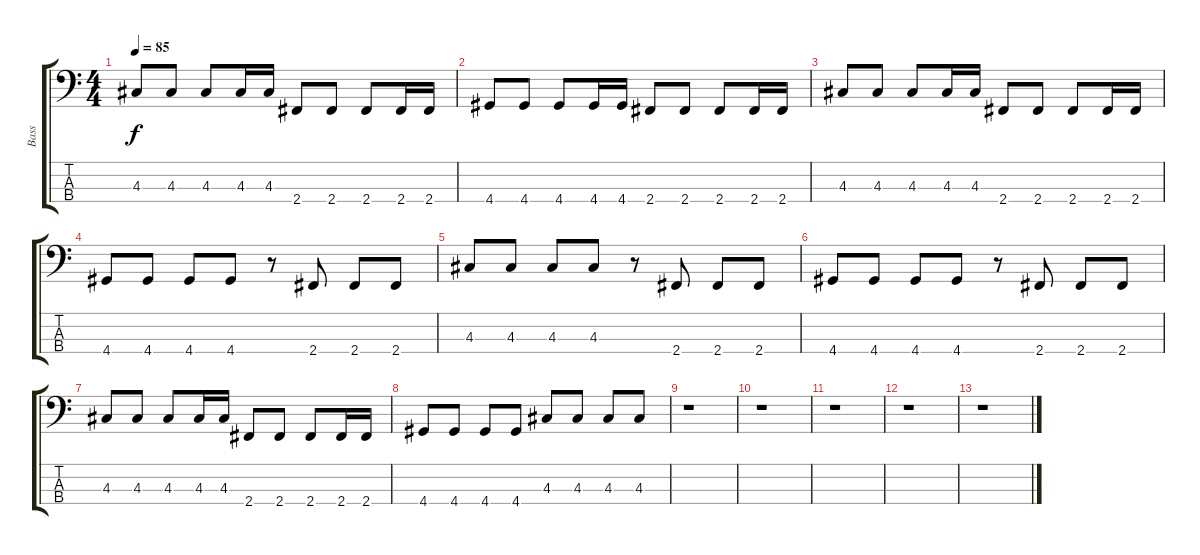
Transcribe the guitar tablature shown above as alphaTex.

\track ("Bass" "Bass") {instrument electricbassfinger}
\staff {score tabs}
\tuning (G2 D2 A1 E1) {hide}
\ts (4 4)
\tempo 85
\clef f4
\ks c
4.3.8{dy f} 4.3.8 4.3.8 4.3.16 4.3.16 2.4.8 2.4.8 2.4.8 2.4.16 2.4.16 |
4.4.8 4.4.8 4.4.8 4.4.16 4.4.16 2.4.8 2.4.8 2.4.8 2.4.16 2.4.16 |
4.3.8 4.3.8 4.3.8 4.3.16 4.3.16 2.4.8 2.4.8 2.4.8 2.4.16 2.4.16 |
4.4.8 4.4.8 4.4.8 4.4.8 r.8 2.4.8 2.4.8 2.4.8 |
4.3.8 4.3.8 4.3.8 4.3.8 r.8 2.4.8 2.4.8 2.4.8 |
4.4.8 4.4.8 4.4.8 4.4.8 r.8 2.4.8 2.4.8 2.4.8 |
4.3.8 4.3.8 4.3.8 4.3.16 4.3.16 2.4.8 2.4.8 2.4.8 2.4.16 2.4.16 |
4.4.8 4.4.8 4.4.8 4.4.8 4.3.8 4.3.8 4.3.8 4.3.8 |
r.1 |
r.1 |
r.1 |
r.1 |
r.1
